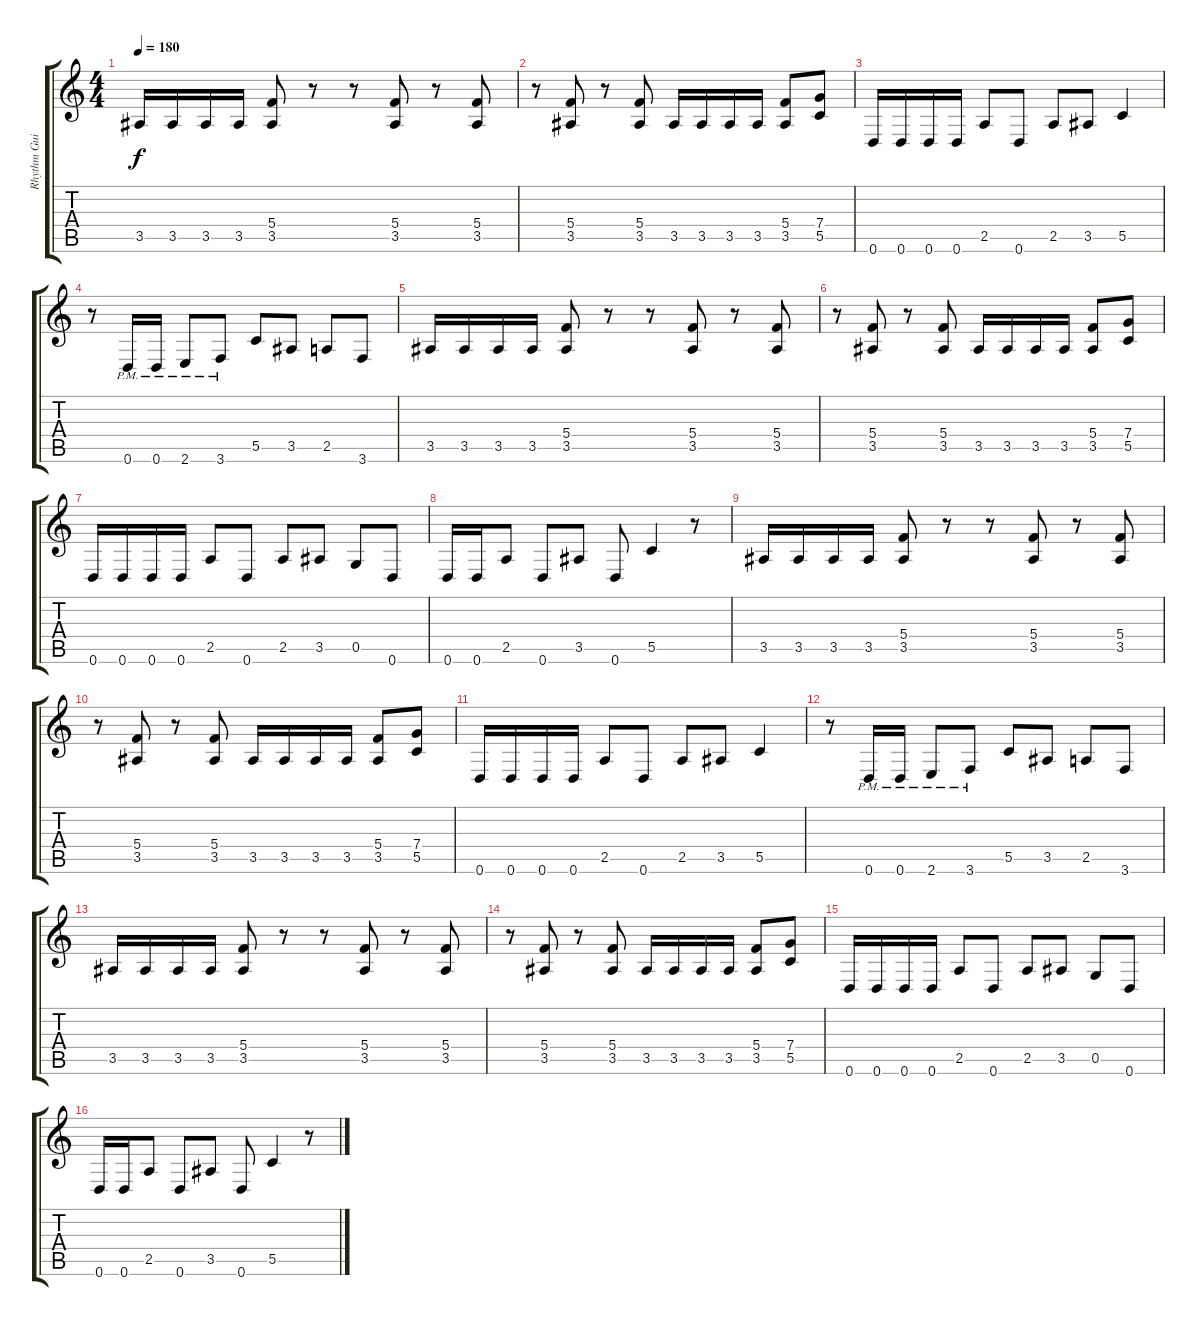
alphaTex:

\track ("Rhythm Guitar" "Rhythm Gui") {instrument distortionguitar}
\staff {score tabs}
\tuning (D4 A3 F3 C3 G2 D2) {hide}
\ts (4 4)
\tempo 180
\clef g2
\ks c
3.5.16{dy f} 3.5.16 3.5.16 3.5.16 (5.4 3.5).8 r.8 r.8 (5.4 3.5).8 r.8 (5.4 3.5).8 |
r.8 (5.4 3.5).8 r.8 (5.4 3.5).8 3.5.16 3.5.16 3.5.16 3.5.16 (5.4 3.5).8 (7.4 5.5).8 |
0.6.16 0.6.16 0.6.16 0.6.16 2.5.8 0.6.8 2.5.8 3.5.8 5.5.4 |
r.8 0.6{pm}.16 0.6{pm}.16 2.6{pm}.8 3.6{pm}.8 5.5.8 3.5.8 2.5.8 3.6.8 |
3.5.16 3.5.16 3.5.16 3.5.16 (5.4 3.5).8 r.8 r.8 (5.4 3.5).8 r.8 (5.4 3.5).8 |
r.8 (5.4 3.5).8 r.8 (5.4 3.5).8 3.5.16 3.5.16 3.5.16 3.5.16 (5.4 3.5).8 (7.4 5.5).8 |
0.6.16 0.6.16 0.6.16 0.6.16 2.5.8 0.6.8 2.5.8 3.5.8 0.5.8 0.6.8 |
0.6.16 0.6.16 2.5.8 0.6.8 3.5.8 0.6.8 5.5.4 r.8 |
3.5.16 3.5.16 3.5.16 3.5.16 (5.4 3.5).8 r.8 r.8 (5.4 3.5).8 r.8 (5.4 3.5).8 |
r.8 (5.4 3.5).8 r.8 (5.4 3.5).8 3.5.16 3.5.16 3.5.16 3.5.16 (5.4 3.5).8 (7.4 5.5).8 |
0.6.16 0.6.16 0.6.16 0.6.16 2.5.8 0.6.8 2.5.8 3.5.8 5.5.4 |
r.8 0.6{pm}.16 0.6{pm}.16 2.6{pm}.8 3.6{pm}.8 5.5.8 3.5.8 2.5.8 3.6.8 |
3.5.16 3.5.16 3.5.16 3.5.16 (5.4 3.5).8 r.8 r.8 (5.4 3.5).8 r.8 (5.4 3.5).8 |
r.8 (5.4 3.5).8 r.8 (5.4 3.5).8 3.5.16 3.5.16 3.5.16 3.5.16 (5.4 3.5).8 (7.4 5.5).8 |
0.6.16 0.6.16 0.6.16 0.6.16 2.5.8 0.6.8 2.5.8 3.5.8 0.5.8 0.6.8 |
0.6.16 0.6.16 2.5.8 0.6.8 3.5.8 0.6.8 5.5.4 r.8
